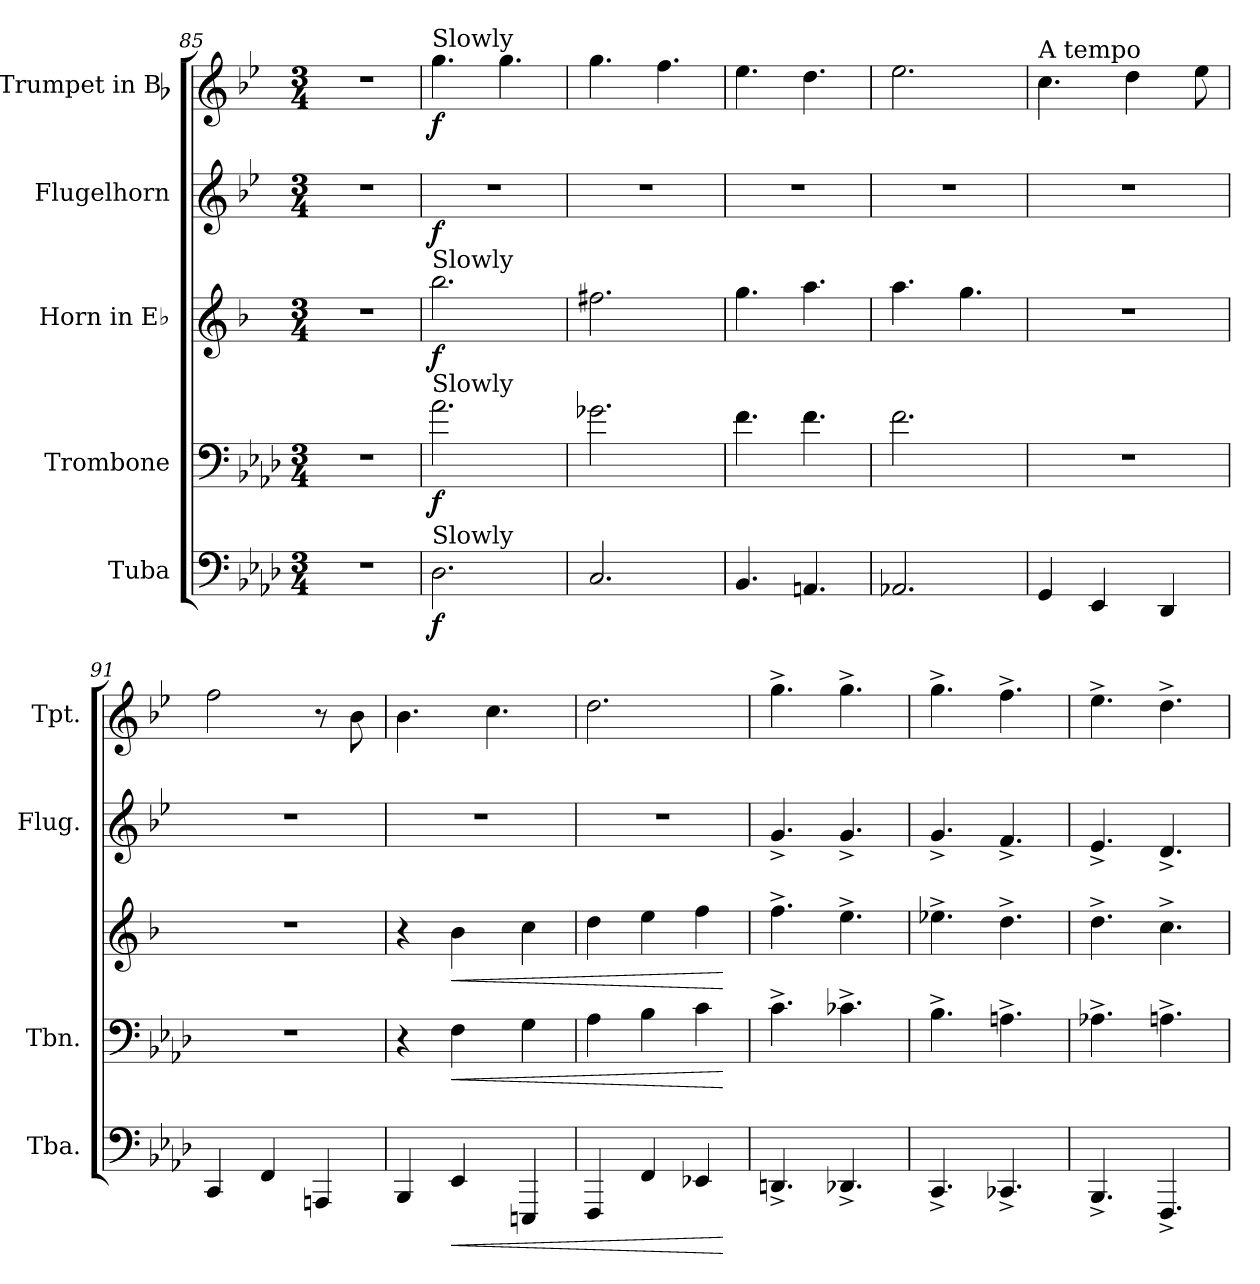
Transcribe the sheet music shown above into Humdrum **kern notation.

**kern	**dynam	**kern	**dynam	**kern	**dynam	**kern	**dynam	**kern	**dynam
*part5	*part5	*part4	*part4	*part3	*part3	*part2	*part2	*part1	*part1
*staff5	*staff5	*staff4	*staff4	*staff3	*staff3	*staff2	*staff2	*staff1	*staff1
*I"Tuba	*	*I"Trombone	*	*I"Horn in E♭	*	*I"Flugelhorn	*	*I"Trumpet in Bb	*
*I'Tba.	*	*I'Tbn.	*	*	*	*I'Flug.	*	*I'Tpt.	*
*clefF4	*	*clefF4	*	*clefG2	*	*clefG2	*	*clefG2	*
*	*	*	*	*ITrd5c9	*	*ITrd1c2	*	*ITrd1c2	*
*k[b-e-a-d-]	*	*k[b-e-a-d-]	*	*k[b-e-a-d-]	*	*k[b-e-a-d-]	*	*k[b-e-a-d-]	*
*A-:	*	*A-:	*	*A-:	*	*A-:	*	*A-:	*
*M3/4	*	*M3/4	*	*M3/4	*	*M3/4	*	*M3/4	*
=85	=85	=85	=85	=85	=85	=85	=85	=85	=85
2.r	.	2.r	.	2.r	.	2.r	.	2.r	.
=86	=86	=86	=86	=86	=86	=86	=86	=86	=86
!!LO:REH:place=s1:a:B:fs=14:t=F
*	*	*	*	*	*	*	*	*MM120	*
!	!	!	!	!	!	!	!	!LO:TX:a:t=Slowly	!
!	!	!	!	!LO:TX:a:t=Slowly	!	!	!	!	!
!	!	!LO:TX:a:t=Slowly	!	!	!	!	!	!	!
!LO:TX:a:t=Slowly	!	!	!	!	!	!	!	!	!
!	!LO:DY:b	!	!LO:DY:b	!	!LO:DY:b	!	!LO:DY:b	!	!LO:DY:b
2.D-\	f	2.a-\	f	2.dd-\	f	2.r	f	4.ff\	f
.	.	.	.	.	.	.	.	4.ff\	.
=87	=87	=87	=87	=87	=87	=87	=87	=87	=87
2.C/	.	2.g-X\	.	2.an\	.	2.r	.	4.ff\	.
.	.	.	.	.	.	.	.	4.ee-\	.
!!LO:LB:g=z
=88	=88	=88	=88	=88	=88	=88	=88	=88	=88
4.BB-/	.	4.f\	.	4.b-\	.	2.r	.	4.dd-\	.
4.AAn/	.	4.f\	.	4.cc\	.	.	.	4.cc\	.
=89	=89	=89	=89	=89	=89	=89	=89	=89	=89
2.AA-X/	.	2.f\	.	4.cc\	.	2.r	.	2.dd-\	.
.	.	.	.	4.b-\	.	.	.	.	.
=90	=90	=90	=90	=90	=90	=90	=90	=90	=90
*	*	*	*	*	*	*	*	*MM140	*
!	!	!	!	!	!	!	!	!LO:TX:a:t=A tempo	!
4GG/	.	2.r	.	2.r	.	2.r	.	4.b-\	.
4EE-/	.	.	.	.	.	.	.	.	.
.	.	.	.	.	.	.	.	4cc\	.
4DD-/	.	.	.	.	.	.	.	.	.
.	.	.	.	.	.	.	.	8dd-\	.
=91	=91	=91	=91	=91	=91	=91	=91	=91	=91
4CC/	.	2.r	.	2.r	.	2.r	.	2ee-\	.
4FF/	.	.	.	.	.	.	.	.	.
4AAAn/	.	.	.	.	.	.	.	8r	.
.	.	.	.	.	.	.	.	8a-\	.
=92	=92	=92	=92	=92	=92	=92	=92	=92	=92
4BBB-/	.	4r	.	4r	.	2.r	.	4.a-\	.
!	!LO:HP:b	!	!LO:HP:b	!	!LO:HP:b	!	!	!	!
4EE-/	<	4F\	<	4d-\	<	.	.	.	.
.	.	.	.	.	.	.	.	4.b-\	.
4EEEn/	.	4G\	.	4e-\	.	.	.	.	.
=93	=93	=93	=93	=93	=93	=93	=93	=93	=93
4FFF/	.	4A-\	.	4f\	.	2.r	.	2.cc\	.
4FF/	.	4B-\	.	4g\	.	.	.	.	.
4EE-X/	.	4c\	.	4a-\	.	.	.	.	.
.	[	.	[	.	[	.	.	.	.
=94	=94	=94	=94	=94	=94	=94	=94	=94	=94
4.DDn^/	.	4.c^\	.	4.a-^\	.	4.f^/	.	4.ff^\	.
4.DD-X^/	.	4.c-X^\	.	4.g^\	.	4.f^/	.	4.ff^\	.
=95	=95	=95	=95	=95	=95	=95	=95	=95	=95
4.CC^/	.	4.B-^\	.	4.g-X^\	.	4.f^/	.	4.ff^\	.
4.CC-X^/	.	4.An^\	.	4.f^\	.	4.e-^/	.	4.ee-^\	.
!!LO:PB:g=z
=96	=96	=96	=96	=96	=96	=96	=96	=96	=96
4.BBB-^/	.	4.A-X^\	.	4.f^\	.	4.d-^/	.	4.dd-^\	.
4.FFF^/	.	4.An^\	.	4.e-^\	.	4.c^/	.	4.cc^\	.
=	=	=	=	=	=	=	=	=	=
*-	*-	*-	*-	*-	*-	*-	*-	*-	*-
